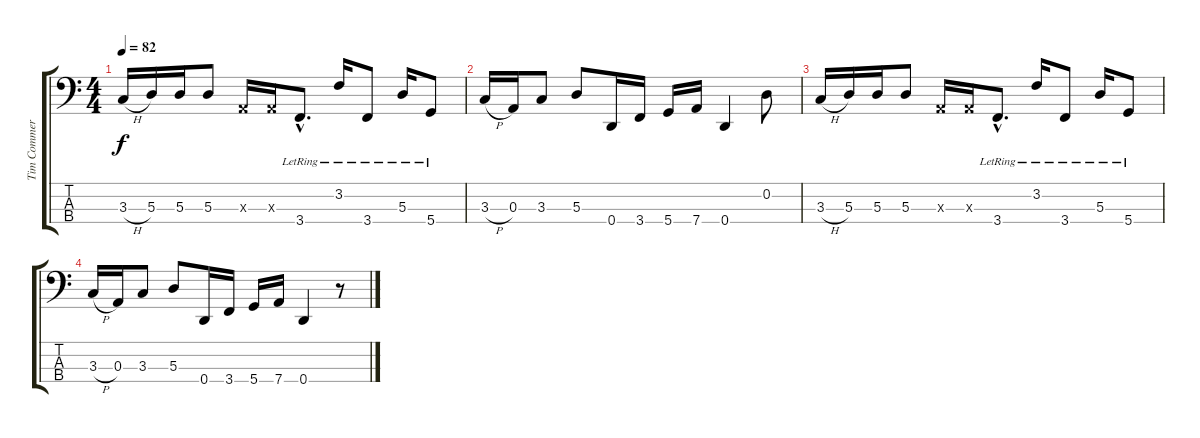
\track ("Tim Commerford" "Tim Commer") {instrument electricbassfinger}
\staff {score tabs}
\tuning (G2 D2 A1 D1) {hide}
\ts (4 4)
\tempo 82
\clef f4
\ks c
3.3{h}.16{dy f} 5.3.16 5.3.16 5.3.8 0.3{x}.16 0.3{x}.16 3.4{hac lr}.8{d} 3.2{lr}.16 3.4{lr}.8 5.3{lr}.16 5.4{lr}.8 |
3.3{h}.16 0.3.16 3.3.8 5.3.8 0.4.16 3.4.16 5.4.16 7.4.16 0.4.4 0.2.8 |
3.3{h}.16 5.3.16 5.3.16 5.3.8 0.3{x}.16 0.3{x}.16 3.4{hac lr}.8{d} 3.2{lr}.16 3.4{lr}.8 5.3{lr}.16 5.4{lr}.8 |
3.3{h}.16 0.3.16 3.3.8 5.3.8 0.4.16 3.4.16 5.4.16 7.4.16 0.4.4 r.8
